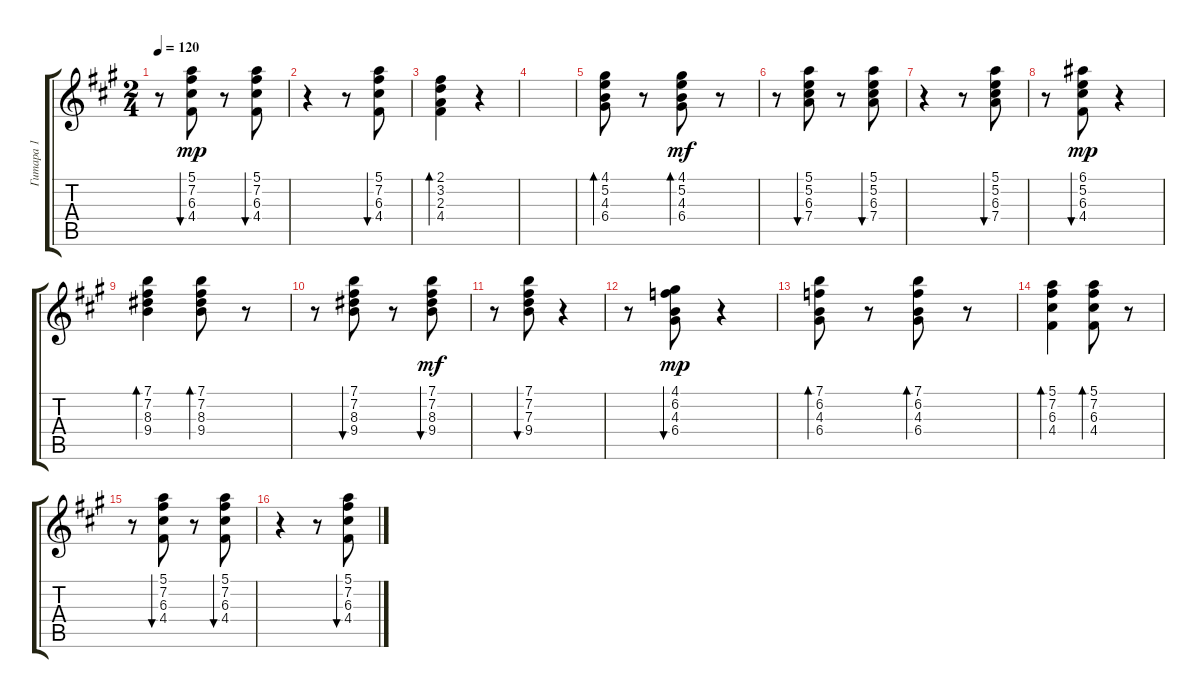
\track ("Гитара 1" "Гитара 1") {instrument acousticguitarsteel}
\staff {score tabs}
\tuning (E4 B3 G3 D3 A2 E2) {hide}
\ts (2 4)
\tempo 120
\clef g2
\ks f#minor
r.8{dy mp} (5.1 7.2 6.3 4.4).8{bu 60} r.8 (5.1 7.2 6.3 4.4).8{bu 60} |
r.4 r.8 (5.1 7.2 6.3 4.4).8{bu 60} |
(2.1 3.2 2.3 4.4).4{bd 60} r.4 |
|
(4.1 5.2 4.3 6.4).8{bd 60} r.8 (4.1 5.2 4.3 6.4).8{bd 60 dy mf} r.8 |
r.8 (5.1 5.2 6.3 7.4).8{bu 60} r.8 (5.1 5.2 6.3 7.4).8{bu 60} |
r.4 r.8 (5.1 5.2 6.3 7.4).8{bu 60} |
r.8 (6.1 5.2 6.3 4.4).8{bu 60 dy mp} r.4 |
(7.1 7.2 8.3 9.4).4{bd 60} (7.1 7.2 8.3 9.4).8{bd 60} r.8 |
r.8 (7.1 7.2 8.3 9.4).8{bu 60} r.8 (7.1 7.2 8.3 9.4).8{bu 60 dy mf} |
r.8 (7.1 7.2 7.3 9.4).8{bu 60} r.4 |
r.8 (4.1 6.2 4.3 6.4).8{bu 60 dy mp} r.4 |
(7.1 6.2 4.3 6.4).8{bd 60} r.8 (7.1 6.2 4.3 6.4).8{bd 60} r.8 |
(5.1 7.2 6.3 4.4).4{bd 120} (5.1 7.2 6.3 4.4).8{bd 120} r.8 |
r.8 (5.1 7.2 6.3 4.4).8{bu 60} r.8 (5.1 7.2 6.3 4.4).8{bu 60} |
r.4 r.8 (5.1 7.2 6.3 4.4).8{bu 60}
